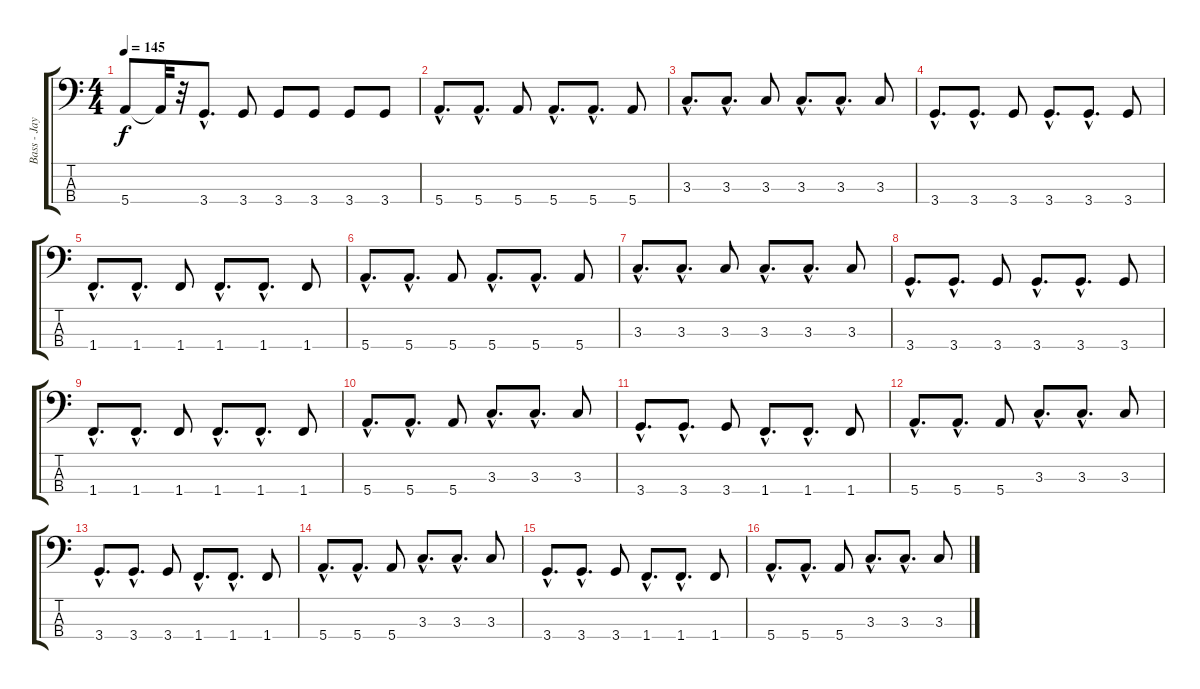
\track ("Bass - Jay Bentley" "Bass - Jay") {instrument electricbasspick}
\staff {score tabs}
\tuning (G2 D2 A1 E1) {hide}
\ts (4 4)
\tempo 145
\clef f4
\ks c
5.4.8{dy f} 5.4{t}.32 r.32 3.4{hac}.8{d} 3.4.8 3.4.8 3.4.8 3.4.8 3.4.8 |
5.4{hac}.8{d} 5.4{hac}.8{d} 5.4.8 5.4{hac}.8{d} 5.4{hac}.8{d} 5.4.8 |
3.3{hac}.8{d} 3.3{hac}.8{d} 3.3.8 3.3{hac}.8{d} 3.3{hac}.8{d} 3.3.8 |
3.4{hac}.8{d} 3.4{hac}.8{d} 3.4.8 3.4{hac}.8{d} 3.4{hac}.8{d} 3.4.8 |
1.4{hac}.8{d} 1.4{hac}.8{d} 1.4.8 1.4{hac}.8{d} 1.4{hac}.8{d} 1.4.8 |
5.4{hac}.8{d} 5.4{hac}.8{d} 5.4.8 5.4{hac}.8{d} 5.4{hac}.8{d} 5.4.8 |
3.3{hac}.8{d} 3.3{hac}.8{d} 3.3.8 3.3{hac}.8{d} 3.3{hac}.8{d} 3.3.8 |
3.4{hac}.8{d} 3.4{hac}.8{d} 3.4.8 3.4{hac}.8{d} 3.4{hac}.8{d} 3.4.8 |
1.4{hac}.8{d} 1.4{hac}.8{d} 1.4.8 1.4{hac}.8{d} 1.4{hac}.8{d} 1.4.8 |
5.4{hac}.8{d} 5.4{hac}.8{d} 5.4.8 3.3{hac}.8{d} 3.3{hac}.8{d} 3.3.8 |
3.4{hac}.8{d} 3.4{hac}.8{d} 3.4.8 1.4{hac}.8{d} 1.4{hac}.8{d} 1.4.8 |
5.4{hac}.8{d} 5.4{hac}.8{d} 5.4.8 3.3{hac}.8{d} 3.3{hac}.8{d} 3.3.8 |
3.4{hac}.8{d} 3.4{hac}.8{d} 3.4.8 1.4{hac}.8{d} 1.4{hac}.8{d} 1.4.8 |
5.4{hac}.8{d} 5.4{hac}.8{d} 5.4.8 3.3{hac}.8{d} 3.3{hac}.8{d} 3.3.8 |
3.4{hac}.8{d} 3.4{hac}.8{d} 3.4.8 1.4{hac}.8{d} 1.4{hac}.8{d} 1.4.8 |
5.4{hac}.8{d} 5.4{hac}.8{d} 5.4.8 3.3{hac}.8{d} 3.3{hac}.8{d} 3.3.8
